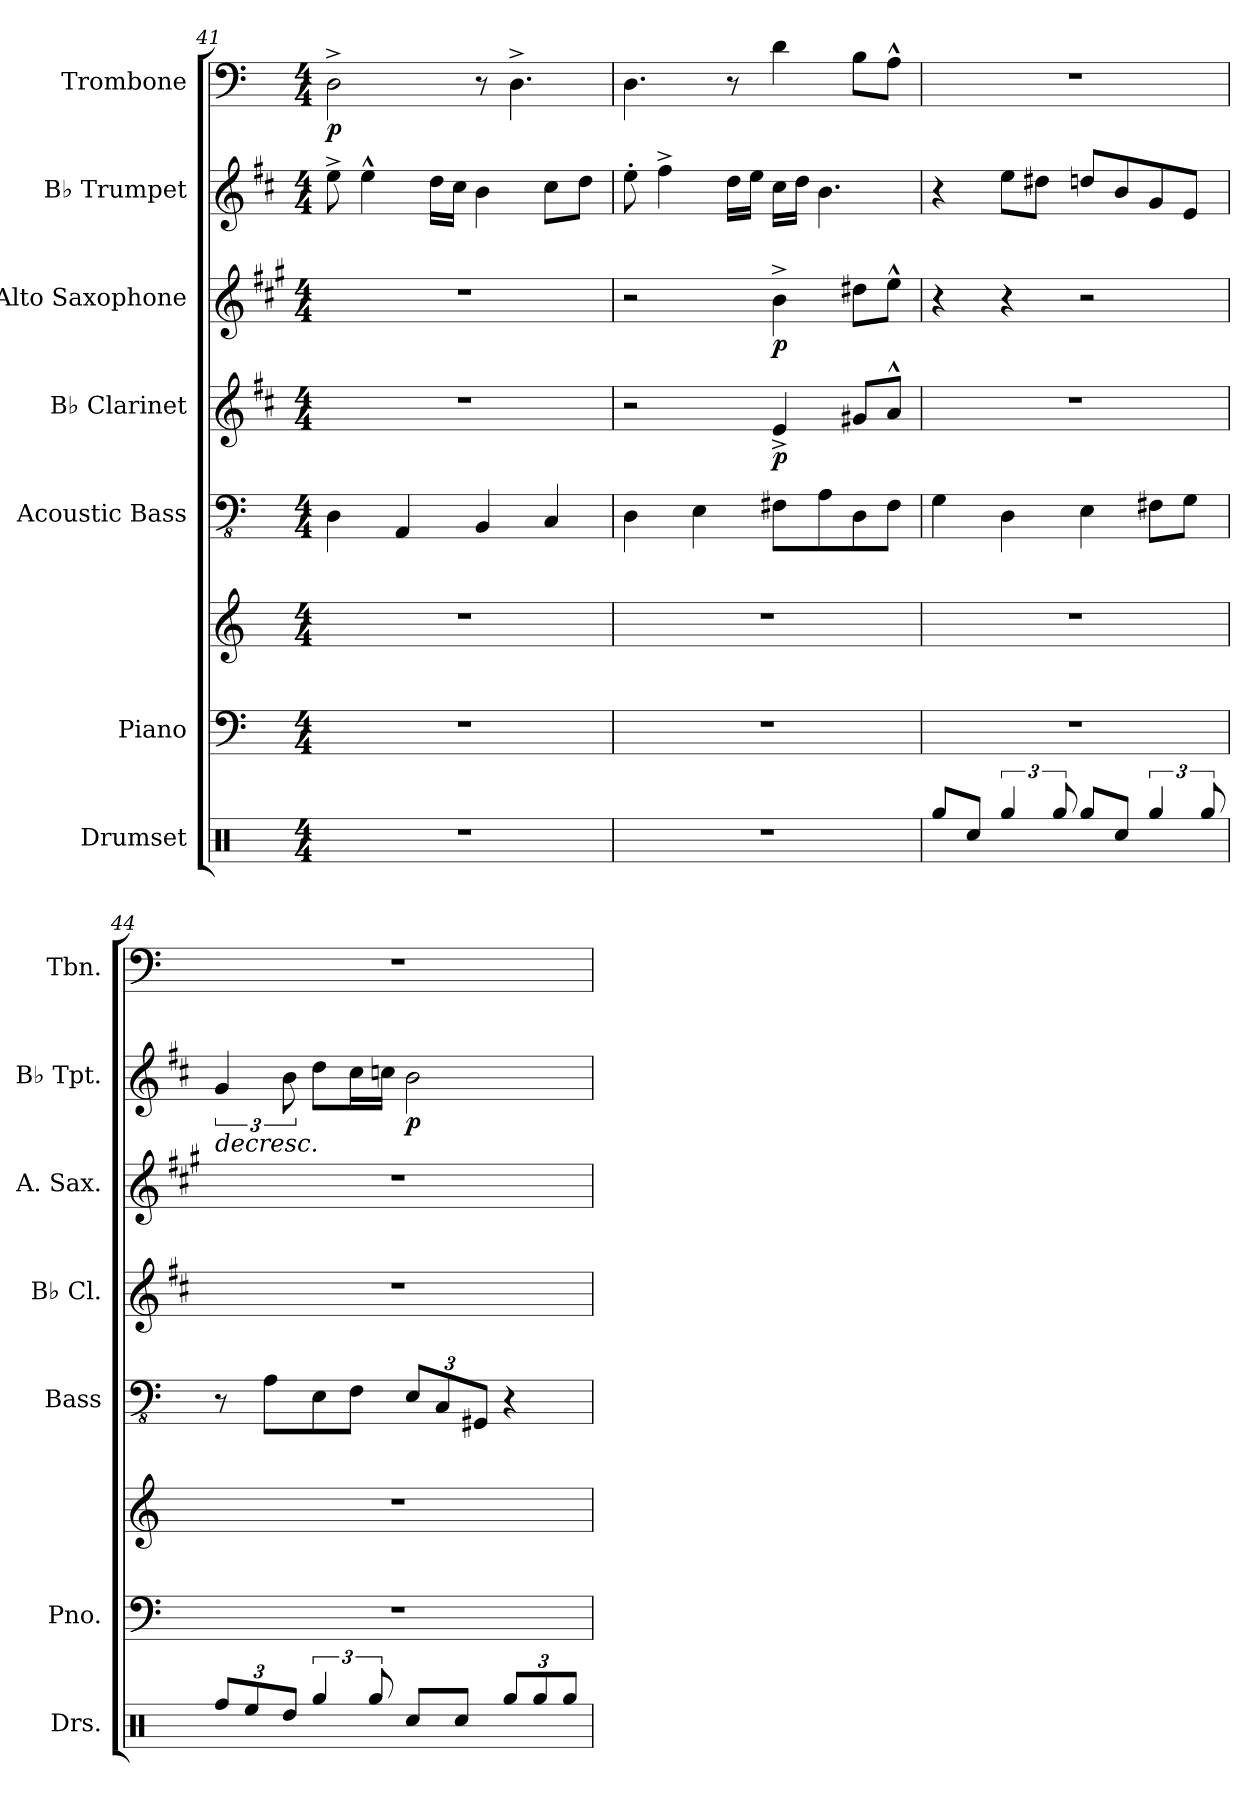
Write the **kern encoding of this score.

**kern	**kern	**kern	**kern	**kern	**dynam	**kern	**dynam	**kern	**dynam	**kern	**dynam
*part7	*part6	*part6	*part5	*part4	*part4	*part3	*part3	*part2	*part2	*part1	*part1
*staff8	*staff7	*staff6	*staff5	*staff4	*staff4	*staff3	*staff3	*staff2	*staff2	*staff1	*staff1
*I"Drumset	*I"Piano	*	*I"Acoustic Bass	*I"B♭ Clarinet	*	*I"Alto Saxophone	*	*I"B♭ Trumpet	*	*I"Trombone	*
*I'Drs.	*I'Pno.	*	*I'Bass	*I'B♭ Cl.	*	*I'A. Sax.	*	*I'B♭ Tpt.	*	*I'Tbn.	*
*clefX	*clefF4	*clefG2	*clefFv4	*clefG2	*	*clefG2	*	*clefG2	*	*clefF4	*
*	*	*	*	*ITrd1c2	*	*ITrd5c9	*	*ITrd1c2	*	*	*
*k[]	*k[]	*k[]	*k[]	*k[]	*	*k[]	*	*k[]	*	*k[]	*
*M4/4	*M4/4	*M4/4	*M4/4	*M4/4	*	*M4/4	*	*M4/4	*	*M4/4	*
=41	=41	=41	=41	=41	=41	=41	=41	=41	=41	=41	=41
!	!	!	!	!	!	!	!	!	!	!	!LO:DY:b
1r	1r	1r	4DD\	1r	.	1r	.	8dd^\	.	2D^\	p
.	.	.	.	.	.	.	.	4dd^^\	.	.	.
.	.	.	4AAA/	.	.	.	.	.	.	.	.
.	.	.	.	.	.	.	.	16cc\LL	.	.	.
.	.	.	.	.	.	.	.	16b\JJ	.	.	.
.	.	.	4BBB/	.	.	.	.	4a\	.	8r	.
.	.	.	.	.	.	.	.	.	.	4.D^\	.
.	.	.	4CC/	.	.	.	.	8b\L	.	.	.
.	.	.	.	.	.	.	.	8cc\J	.	.	.
=42	=42	=42	=42	=42	=42	=42	=42	=42	=42	=42	=42
1r	1r	1r	4DD\	2r	.	2r	.	8dd'\	.	4.D\	.
.	.	.	.	.	.	.	.	4ee^\	.	.	.
.	.	.	4EE\	.	.	.	.	.	.	.	.
.	.	.	.	.	.	.	.	16cc\LL	.	8r	.
.	.	.	.	.	.	.	.	16dd\JJ	.	.	.
!	!	!	!	!	!LO:DY:b	!	!LO:DY:b	!	!	!	!
.	.	.	8FF#X\L	4d^/	p	4d^\	p	16b\LL	.	4d\	.
.	.	.	.	.	.	.	.	16cc\JJ	.	.	.
.	.	.	8AA\	.	.	.	.	4.a\	.	.	.
.	.	.	8DD\	8f#X/L	.	8f#X\L	.	.	.	8B\L	.
.	.	.	8FF#\J	8g^^/J	.	8g^^\J	.	.	.	8A^^\J	.
=43	=43	=43	=43	=43	=43	=43	=43	=43	=43	=43	=43
8Rgg/L	1r	1r	4GG\	1r	.	4r	.	4r	.	1r	.
8Rcc/J	.	.	.	.	.	.	.	.	.	.	.
6Rgg/	.	.	4DD\	.	.	4r	.	8dd\L	.	.	.
.	.	.	.	.	.	.	.	8cc#X\J	.	.	.
12Rgg/	.	.	.	.	.	.	.	.	.	.	.
8Rgg/L	.	.	4EE\	.	.	2r	.	8ccn/L	.	.	.
8Rcc/J	.	.	.	.	.	.	.	8a/	.	.	.
6Rgg/	.	.	8FF#X\L	.	.	.	.	8f/	.	.	.
.	.	.	8GG\J	.	.	.	.	8d/J	.	.	.
12Rgg/	.	.	.	.	.	.	.	.	.	.	.
!!LO:PB:g=z
=44	=44	=44	=44	=44	=44	=44	=44	=44	=44	=44	=44
*Xbrackettup	*	*	*	*	*	*	*	*	*	*	*
!	!	!	!	!	!	!	!	!	!LO:HP:b	!	!
12Rff/L	1r	1r	8r	1r	.	1r	.	6f/	>	1r	.
12Ree/	.	.	.	.	.	.	.	.	.	.	.
.	.	.	8AA\L	.	.	.	.	.	.	.	.
12Rdd/J	.	.	.	.	.	.	.	12a\	.	.	.
*brackettup	*	*	*	*	*	*	*	*	*	*	*
6Rgg/	.	.	8EE\	.	.	.	.	8cc\L	.	.	.
.	.	.	8FF\J	.	.	.	.	16b\L	.	.	.
12Rgg/	.	.	.	.	.	.	.	.	.	.	.
.	.	.	.	.	.	.	.	16b-X\JJ	.	.	.
*	*	*	*Xbrackettup	*	*	*	*	*	*	*	*
!	!	!	!	!	!	!	!	!	!LO:DY:b	!	!
8Rcc/L	.	.	12EE/L	.	.	.	.	2a\	p	.	.
.	.	.	12CC/	.	.	.	.	.	.	.	.
8Rcc/J	.	.	.	.	.	.	.	.	.	.	.
.	.	.	12GGG#X/J	.	.	.	.	.	.	.	.
*Xbrackettup	*	*	*	*	*	*	*	*	*	*	*
12Rgg/L	.	.	4r	.	.	.	.	.	.	.	.
12Rgg/	.	.	.	.	.	.	.	.	.	.	.
12Rgg/J	.	.	.	.	.	.	.	.	.	.	.
.	.	.	.	.	.	.	.	.	]	.	.
=	=	=	=	=	=	=	=	=	=	=	=
*-	*-	*-	*-	*-	*-	*-	*-	*-	*-	*-	*-
